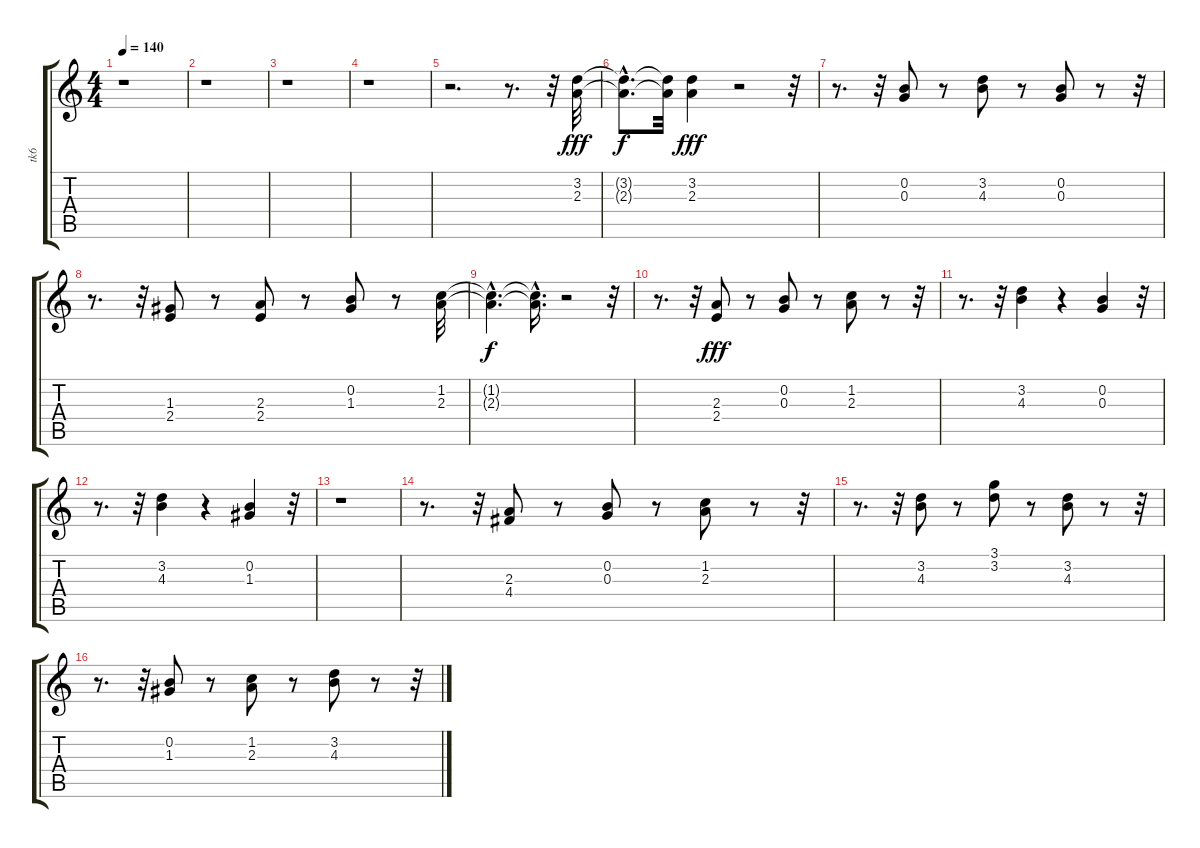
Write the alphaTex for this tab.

\track ("tk6" "tk6") {instrument guitarharmonics}
\staff {score tabs}
\tuning (E4 B3 G3 D3 A2 E2) {hide}
\ts (4 4)
\tempo 140
\clef g2
\ks c
r.1{dy f} |
r.1 |
r.1 |
r.1 |
r.2{d} r.8{d} r.32 (3.2 2.3).32{dy fff} |
(3.2{hac t} 2.3{hac t}).8{d dy f} (3.2{t} 2.3{t}).32 (3.2 2.3).4{dy fff} r.2 r.32 |
r.8{d} r.32 (0.2 0.3).8 r.8 (3.2 4.3).8 r.8 (0.2 0.3).8 r.8 r.32 |
r.8{d} r.32 (1.3 2.4).8 r.8 (2.3 2.4).8 r.8 (0.2 1.3).8 r.8 (1.2 2.3).32 |
(1.2{hac t} 2.3{hac t}).4{d dy f} (1.2{hac t} 2.3{hac t}).16{d} r.2 r.32 |
r.8{d} r.32 (2.3 2.4).8{dy fff} r.8 (0.2 0.3).8 r.8 (1.2 2.3).8 r.8 r.32 |
r.8{d} r.32 (3.2 4.3).4 r.4 (0.2 0.3).4 r.32 |
r.8{d} r.32 (3.2 4.3).4 r.4 (0.2 1.3).4 r.32 |
r.1 |
r.8{d} r.32 (2.3 4.4).8 r.8 (0.2 0.3).8 r.8 (1.2 2.3).8 r.8 r.32 |
r.8{d} r.32 (3.2 4.3).8 r.8 (3.1 3.2).8 r.8 (3.2 4.3).8 r.8 r.32 |
r.8{d} r.32 (0.2 1.3).8 r.8 (1.2 2.3).8 r.8 (3.2 4.3).8 r.8 r.32
